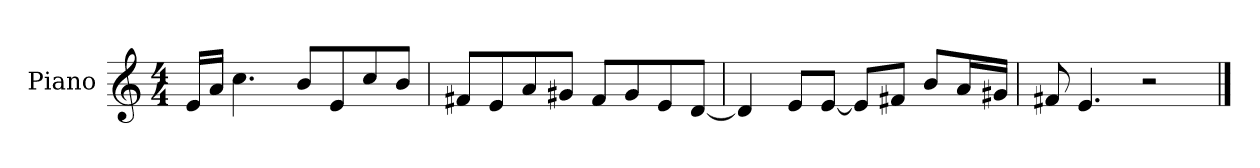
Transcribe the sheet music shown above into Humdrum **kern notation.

**kern
*part1
*staff1
*I"Piano
*I'P-no
*clefG2
*k[]
*M4/4
*MM90
=1
16e/LL
16a/JJ
4.cc\
8b/L
8e/
8cc/
8b/J
=2
8f#X/L
8e/
8a/
8g#X/J
8f#/L
8g#/
8e/
[8d/J
=3
4d/]
8e/L
[8e/J
8e/L]
8f#X/J
8b/L
16a/L
16g#X/JJ
=4
8f#X/
4.e/
2r
==
*-
